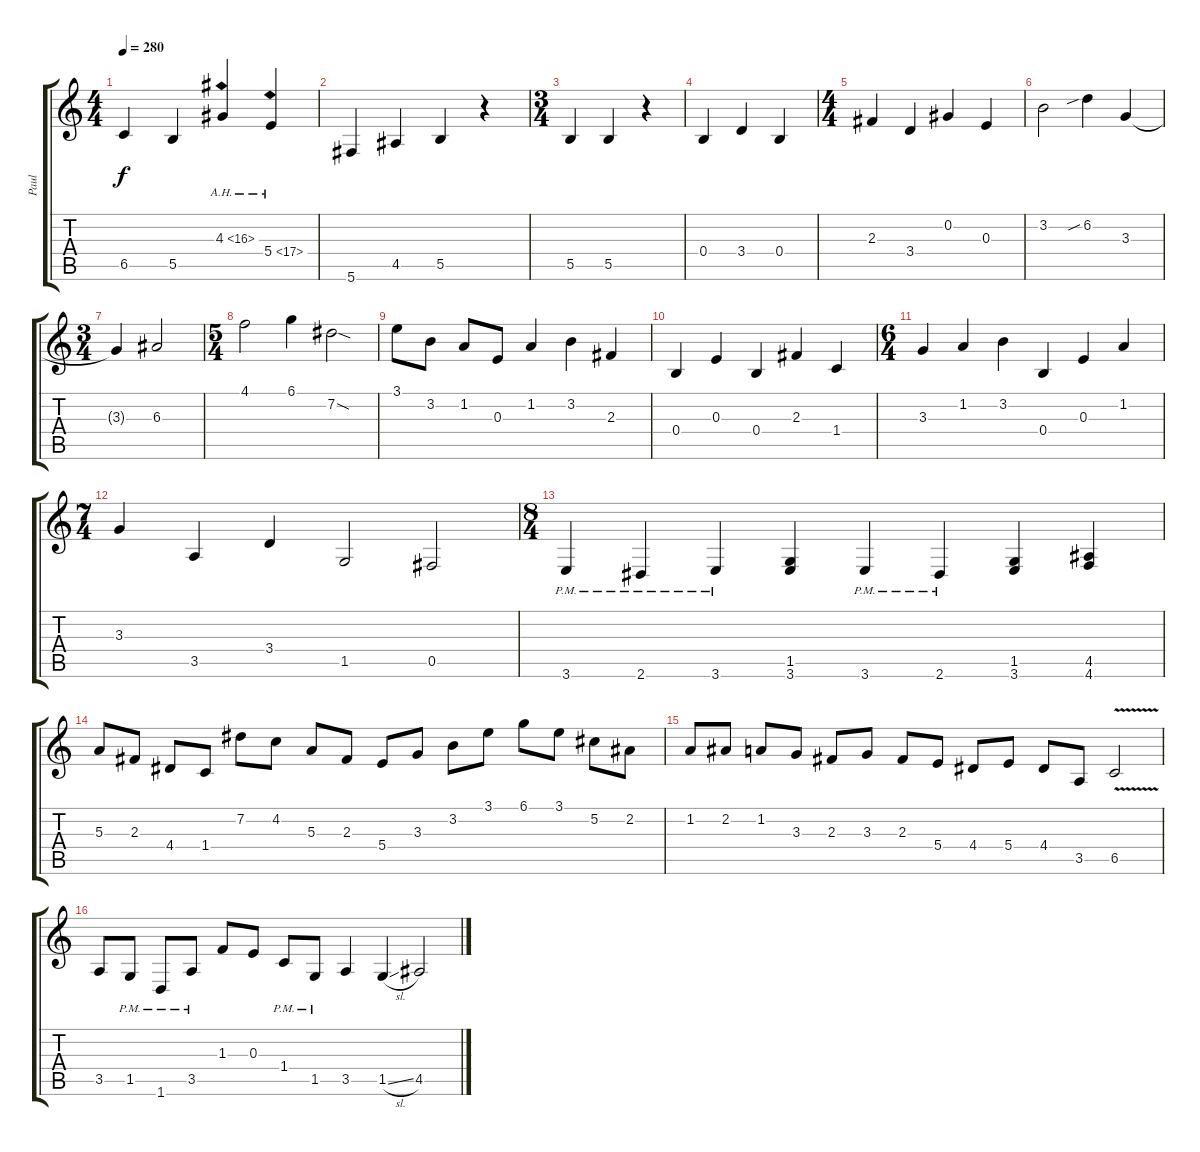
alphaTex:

\track ("Paul" "Paul") {instrument distortionguitar}
\staff {score tabs}
\tuning (Db4 Ab3 E3 B2 Gb2 Db2) {hide}
\ts (4 4)
\tempo 280
\clef g2
\ks c
6.5.4{dy f} 5.5.4 4.3{ah 12}.4 5.4{ah 12}.4 |
5.6.4 4.5.4 5.5.4 r.4 |
\ts (3 4)
5.5.4 5.5.4 r.4 |
0.4.4 3.4.4 0.4.4 |
\ts (4 4)
2.3.4 3.4.4 0.2.4 0.3.4 |
3.2.2 6.2{sib}.4 3.3.4 |
\ts (3 4)
3.3{t}.4 6.3.2 |
\ts (5 4)
4.1.2 6.1.4 7.2{sod}.2 |
3.1.8 3.2.8 1.2.8 0.3.8 1.2.4 3.2.4 2.3.4 |
0.4.4 0.3.4 0.4.4 2.3.4 1.4.4 |
\ts (6 4)
3.3.4 1.2.4 3.2.4 0.4.4 0.3.4 1.2.4 |
\ts (7 4)
3.3.4 3.5.4 3.4.4 1.5.2 0.5.2 |
\ts (8 4)
3.6{pm}.4 2.6{pm}.4 3.6{pm}.4 (1.5 3.6).4 3.6{pm}.4 2.6{pm}.4 (1.5 3.6).4 (4.5 4.6).4 |
5.3.8 2.3.8 4.4.8 1.4.8 7.2.8 4.2.8 5.3.8 2.3.8 5.4.8 3.3.8 3.2.8 3.1.8 6.1.8 3.1.8 5.2.8 2.2.8 |
1.2.8 2.2.8 1.2.8 3.3.8 2.3.8 3.3.8 2.3.8 5.4.8 4.4.8 5.4.8 4.4.8 3.5.8 6.5{v}.2 |
3.5.8 1.5{pm}.8 1.6{pm}.8 3.5{pm}.8 1.3.8 0.3.8 1.4{pm}.8 1.5{pm}.8 3.5.4 1.5{sl}.4 4.5.2
